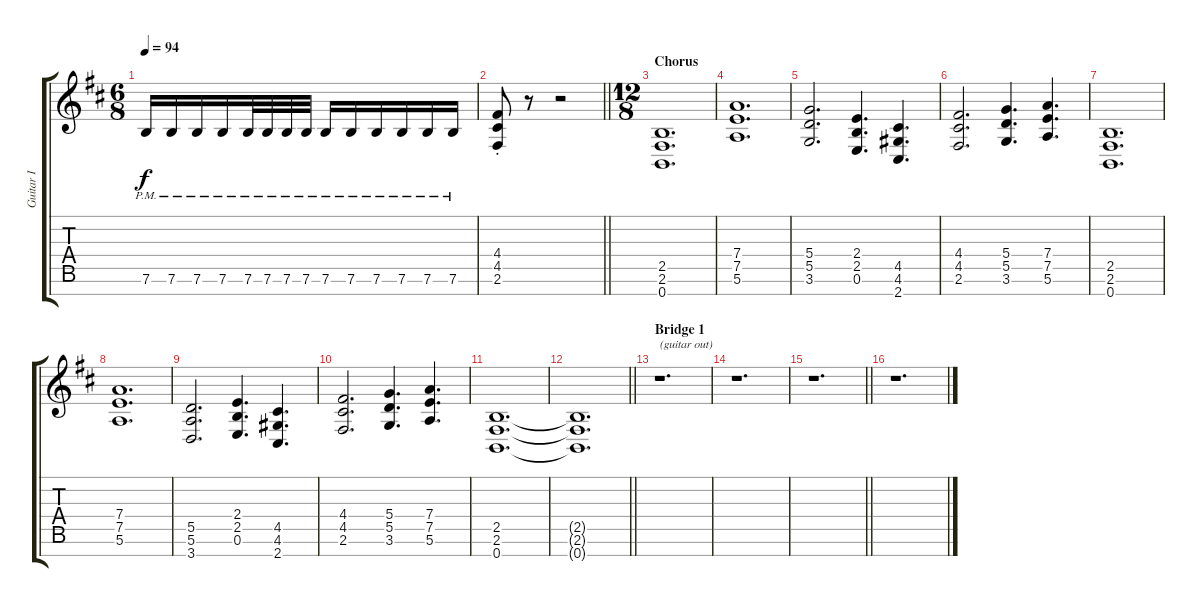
\track ("Guitar I" "Guitar I") {instrument distortionguitar}
\staff {score tabs}
\tuning (E4 B3 G3 D3 A2 E2 B1) {hide}
\ts (6 8)
\tempo 94
\clef g2
\ks bminor
7.6{pm}.16{dy f} 7.6{pm}.16 7.6{pm}.16 7.6{pm}.16 7.6{pm}.32 7.6{pm}.32 7.6{pm}.32 7.6{pm}.32 7.6{pm}.16 7.6{pm}.16 7.6{pm}.16 7.6{pm}.16 7.6{pm}.16 7.6{pm}.16 |
\barLineRight lightlight
(4.4{st} 4.5{st} 2.6{st}).8 r.8 r.2 |
\ts (12 8)
\section ("" "Chorus")
(2.5 2.6 0.7).1{d} |
(7.4 7.5 5.6).1{d} |
(5.4 5.5 3.6).2{d} (2.4 2.5 0.6).4{d} (4.5 4.6 2.7).4{d} |
(4.4 4.5 2.6).2{d} (5.4 5.5 3.6).4{d} (7.4 7.5 5.6).4{d} |
(2.5 2.6 0.7).1{d} |
(7.4 7.5 5.6).1{d} |
(5.5 5.6 3.7).2{d} (2.4 2.5 0.6).4{d} (4.5 4.6 2.7).4{d} |
(4.4 4.5 2.6).2{d} (5.4 5.5 3.6).4{d} (7.4 7.5 5.6).4{d} |
(2.5 2.6 0.7).1{d} |
\barLineRight lightlight
(2.5{t} 2.6{t} 0.7{t}).1{d} |
\section ("" "Bridge 1")
r.1{d txt "(guitar out)"} |
r.1{d} |
\barLineRight lightlight
r.1{d} |
r.1{d}
